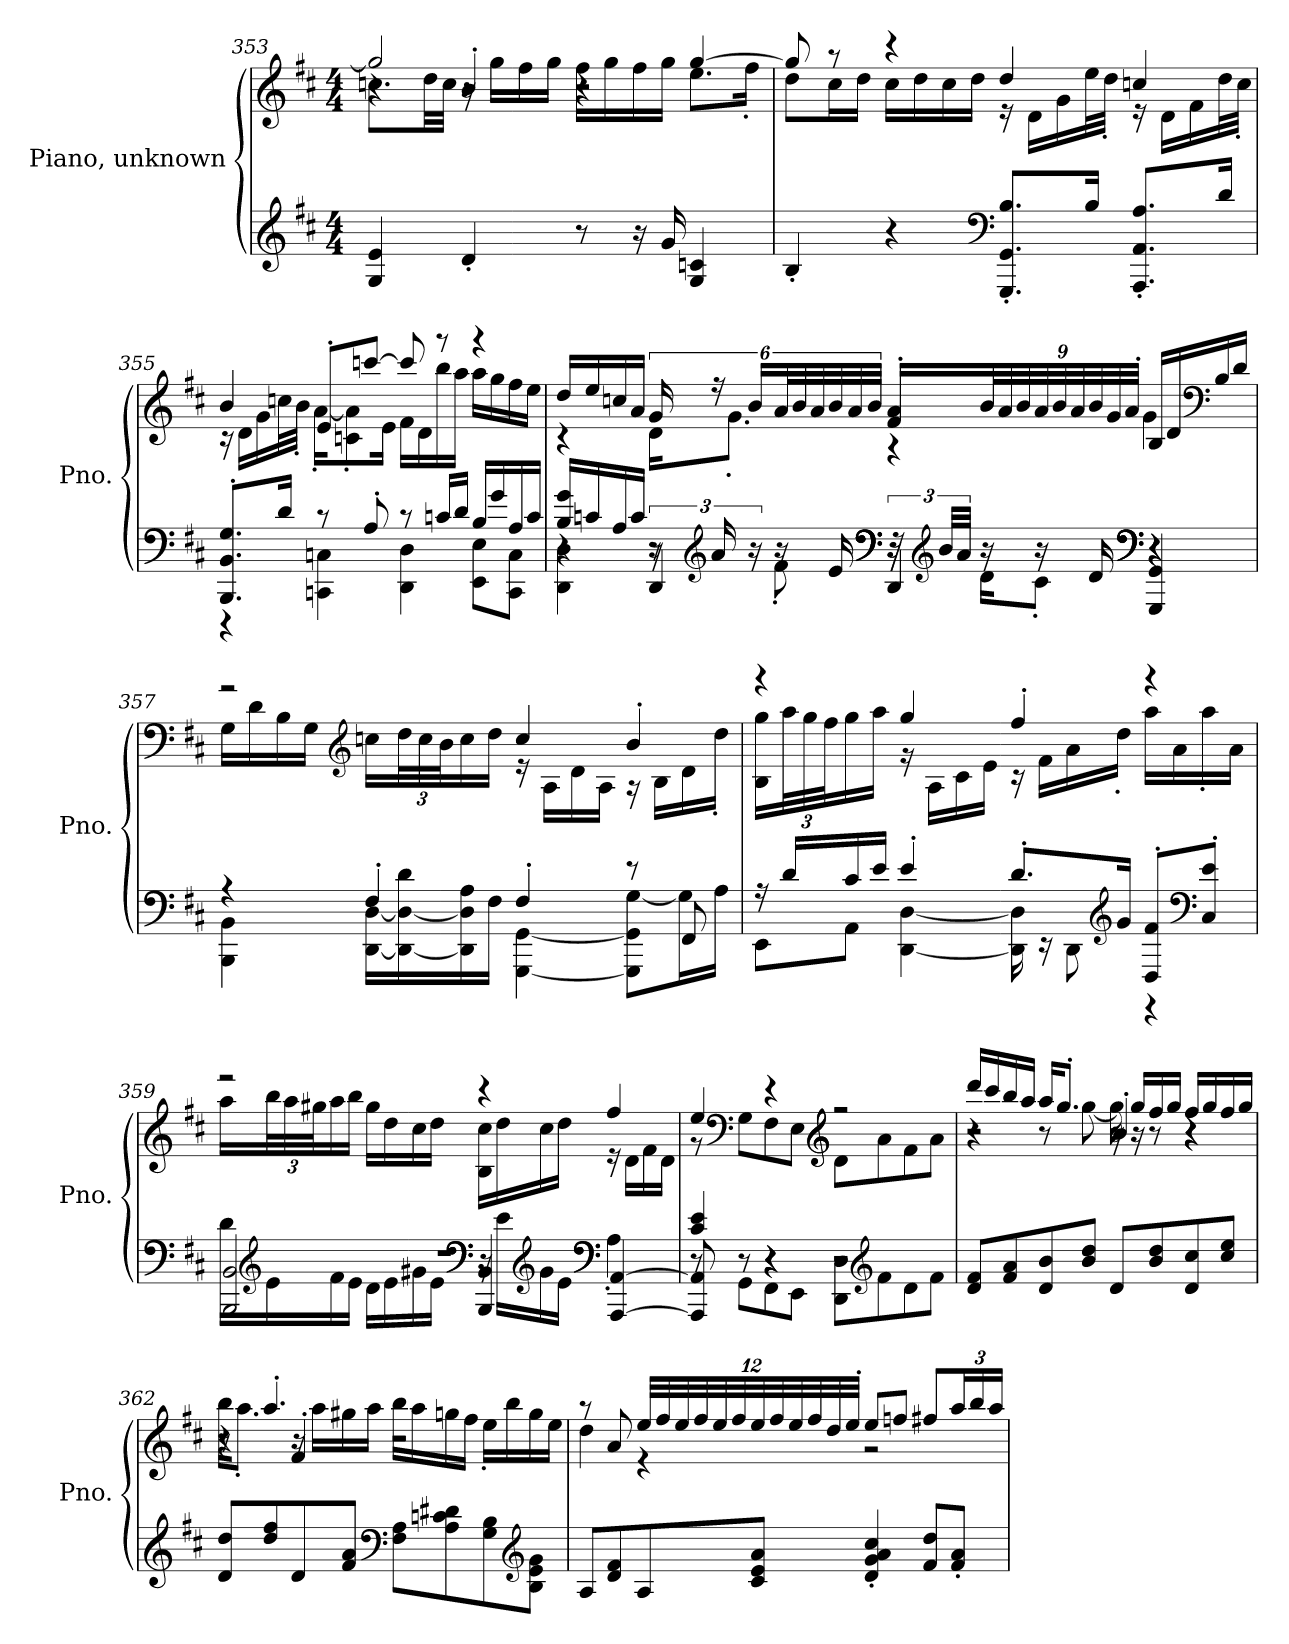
**kern	**kern
*part1	*part1
*staff2	*staff1
*I"Piano, unknown	*
*I'Pno.	*
!!LO:LB:g=z
*clefG2	*clefG2
*k[f#c#]	*k[f#c#]
*M4/4	*M4/4
=353	=353
*	*^
*	*	*^
4G/ 4e/	2gg/]	8.ccn\L	4r
.	.	32dd\LL	.
.	.	32cc\JJJ	.
4d'/	.	16r	4b'/
.	.	16gg\LL	.
.	.	16ff#\	.
.	.	16gg\JJ	.
8r	4r	16ff#\LL	2r
.	.	16gg\	.
16r	.	16ff#\	.
16g/	.	16gg\JJ	.
4G/ 4cn/	[4gg/	8.ee\L	.
.	.	16ff#'\Jk	.
*	*	*v	*v
=354	=354	=354
4B'/	8gg/]	8dd\L
.	8r	16cc#\L
.	.	16dd\JJ
4r	4r	16cc#\LL
.	.	16dd\
.	.	16cc#\
.	.	16dd\JJ
*clefF4	*	*
8.GGG/' 8.GG/' 8.B/'L	4dd/	16r
.	.	16d\LL
.	.	16g\
16B/Jk	.	32ee\L
.	.	32dd'\JJJ
8.AAA/' 8.AA/' 8.A/'L	4ccn/	16r
.	.	16d\LL
.	.	16f#\
16d/Jk	.	32dd\L
.	.	32cc'\JJJ
!!LO:PB:g=z	!!
=355	=355	=355
*^	*	*
8.BBB/' 8.BB/' 8.G/'L	4r	4b/	16r
.	.	.	16d\LL
.	.	.	16g\
16d/Jk	.	.	32ccn\L
.	.	.	32b'\JJJ
8r	4CCn\ 4Cn\	8e'/L	[16a'\KL
.	.	.	8cn\' 8a\]'
8A'/	.	[8cccn/J	.
.	.	.	16e\Jk
8r	4DD\ 4D\	8ccc/]	16f#\LL
.	.	.	16d\
16cn/LL	.	8r	16bb\
16d/JJ	.	.	16aa\JJ
16B/LL	8EE\ 8E\L	4r	16aa\LL
16g/	.	.	16gg\
16A/	8CC\ 8C\J	.	16ff#\
16c/JJ	.	.	16ee\JJ
!!LO:LB:g=z	!!
=356	=356	=356	=356
*	*^	*	*
16B/ 16g/LL	4DD\ 4D\	4r	16dd/LL	4r
16cn/	.	.	16ee/	.
16A/	.	.	16ccn/	.
16c/JJ	.	.	16a/JJ	.
24r	8r	4DD/	24g/	16d\KL
*clefG2	*	*	*	*
24a/	.	.	24r	.
.	.	.	.	8.g'\J
24r	.	.	24b/LL	.
*	*	*	*Xbrackettup	*
16r	8f#'\	.	48a/L	.
.	.	.	48b/	.
.	.	.	48a/	.
16e/	.	.	48b/	.
.	.	.	48a/	.
.	.	.	48b/JJJ	.
*clefF4	*	*	*	*
48r	16r	4DD/	16f#/' 16a/'LL	4r
*clefG2	*	*	*	*
48b/LLL	.	.	.	.
48a/JJJ	.	.	.	.
16r	16d\KL	.	48b/L	.
.	.	.	48a/	.
.	.	.	48b/	.
16r	8c'\J	.	48a/	.
.	.	.	48b/	.
.	.	.	48a/	.
16d/	.	.	48b/	.
.	.	.	48g/	.
.	.	.	48a'/JJJ	.
*clefF4	*	*	*	*
4GGG/ 4GG/	4r	4r	16B/LL	4g\
.	.	.	16d/	.
*	*	*	*clefF4	*
.	.	.	16B/	.
.	.	.	16d/JJ	.
*	*v	*v	*	*
!!LO:LB:g=z	!!
=357	=357	=357	=357
4r	4BBB\ 4BB\	2r	16G\LL
.	.	.	16d\
.	.	.	16B\
.	.	.	16G\JJ
*	*	*clefG2	*
4F#'/	[16DD\ [16D\LL	.	16ccn\LL
.	16DD\_ 16D\_ 16d\	.	48dd\L
.	.	.	48cc\
.	.	.	48b\J
.	16DD\] 16D\] 16A\	.	16cc\
.	16F#\JJ	.	16dd\JJ
4F#'/	[4GGG\ [4GG\	4cc/	16r
.	.	.	16A\LL
.	.	.	16d\
.	.	.	16A\JJ
8r	8GGG\] 8GG\] [8G\L	4b'/	16r
.	.	.	16B\LL
8FF#/	16G\L]	.	16d\
.	16A\JJ	.	16dd'\JJ
=358	=358	=358	=358
16r	8EE\L	4r	16B\ 16gg\LL
16d/LL	.	.	48aa\L
.	.	.	48gg\
.	.	.	48ff#\J
16c#/	8AA\J	.	16gg\
16e/JJ	.	.	16aa\JJ
4e'/	[4DD\ [4D\	4gg/	16r
.	.	.	16A\LL
.	.	.	16c#\
.	.	.	16e\JJ
8.d'/L	16DD\] 16D\]	4ff#'/	16r
.	16r	.	16f#\LL
.	8DD\	.	16a\
*clefG2	*	*	*
16g/Jk	.	.	16dd'\JJ
8D/' 8f#/'L	4r	4r	16aa\LL
.	.	.	16a\
*clefF4	*	*	*
8C#/' 8e/'J	.	.	16aa'\
.	.	.	16a\JJ
!!LO:LB:g=z	!!
=359	=359	=359	=359
*	*^	*	*
1r	16d\LL	2BBB/ 2BB/	2r	16aa\LL
*clefG2	*	*	*	*
.	16e\	.	.	48bb\L
.	.	.	.	48aa\
.	.	.	.	48gg#X\J
.	16f#\	.	.	16aa\
.	16e\JJ	.	.	16bb\JJ
.	16d\LL	.	.	16gg#\LL
.	16e\	.	.	16dd\
.	16g#X\	.	.	16cc#\
.	16e\JJ	.	.	16dd\JJ
*clefF4	*	*	*	*
.	16r	4BBB/ 4BB/	4r	16B\ 16cc#\LL
.	16e\LL	.	.	16dd\
*clefG2	*	*	*	*
.	16g#\	.	.	16cc#\
.	16e\JJ	.	.	16dd\JJ
*clefF4	*	*	*	*
.	4A'\	[4AAA/ [4AA/	4ff#/	16r
.	.	.	.	16d\LL
.	.	.	.	16f#\
.	.	.	.	16d\JJ
=360	=360	=360	=360	=360
4c#/ 4e/	8r	8AAA/] 8AA/]	4ee/	8r
*	*	*	*clefF4	*
.	8GG\L	8r	.	8G\L
4r	8FF#\	4r	4r	8F#\
.	8EE\J	.	.	8E\J
*	*	*	*clefG2	*
2r	8DD\ 8D\L	2r	2r	8d\L
*clefG2	*	*	*	*
.	8f#\	.	.	8a\
.	8d\	.	.	8f#\
.	8f#\J	.	.	8a\J
*v	*v	*v	*	*
!!LO:LB:g=z
=361	=361	=361
*	*	*^
8d/ 8f#/L	16ddd/LL	4r	2r
.	16ccc#/	.	.
8f#/ 8a/	16bb/	.	.
.	16aa/JJ	.	.
8d/ 8b/	16aa/KL	8r	.
.	8.gg'/J	.	.
8b/ 8dd/J	.	[8gg\	.
8d/L	16r	16gg\]	4b'/
.	16gg/LL	16r	.
8b/ 8dd/	16ff#/	8r	.
.	16gg/JJ	.	.
8d/ 8cc#/	16ff#/LL	4r	4r
.	16gg/	.	.
8cc#/ 8ee/J	16ff#/	.	.
.	16gg/JJ	.	.
=362	=362	=362	=362
8d/ 8dd/L	8r	16bb\KL	4r
.	.	8.aa'\J	.
8dd/ 8ff#/	4.aa'/	.	.
8d/	.	16r	4f#'/
.	.	16aa\LL	.
8f#/ 8a/J	.	16gg#X\	.
.	.	16aa\JJ	.
*clefF4	*	*	*
8F#\ 8A\L	2r	16bb\LL	2r
.	.	16aa\	.
8A\ 8cn\ 8d#X\	.	16ggn\	.
.	.	16ff#\JJ	.
8G\ 8B\	.	16ee'\LL	.
.	.	16bb\	.
*clefG2	*	*	*
8B\ 8e\ 8g\J	.	16gg\	.
.	.	16ee\JJ	.
*	*	*v	*v
!!LO:LB:g=z
=363	=363	=363
8A/L	8r	4dd\
8d/ 8f#/	8a/	.
8A/	48ee/LLL	4r
.	48ff#/	.
.	48ee/	.
.	48ff#/	.
.	48ee/	.
.	48ff#/	.
8c#/ 8e/ 8a/J	48ee/	.
.	48ff#/	.
.	48ee/	.
.	48ff#/	.
.	48dd/	.
.	48ee'/JJJ	.
4d/' 4g/' 4a/' 4cc#/'	8ee/L	2r
.	8ffn/J	.
8f#/ 8dd/L	8ff#X/L	.
8f#/' 8a/'J	24aa/L	.
.	24bb/	.
.	24aa/JJ	.
*	*v	*v
=	=
*-	*-
